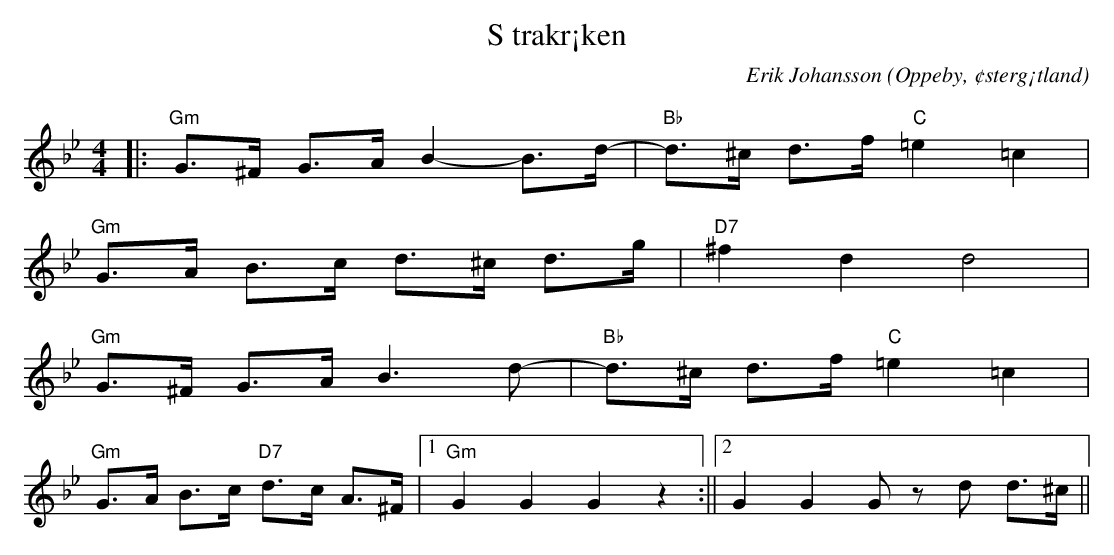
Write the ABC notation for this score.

X:1
T:S trakr¡ken
C:Erik Johansson
O:Oppeby, ¢sterg¡tland
Q:130
M:4/4
L:1/8
K:Gm
|:"Gm"G>^F G>A B2-B>d-|"Bb" d>^c d>f"C" =e2 =c2|
  "Gm"G>A B>c d>^c d>g|"D7" ^f2 d2 d4 |
  "Gm"G>^F G>A B3 d-|"Bb" d>^c d>f"C" =e2 =c2|
  "Gm"G>A B>c "D7"d>c A>^F|1"Gm" G2 G2 G2 z2 :||2 G2 G2 G z d d>^c ||
